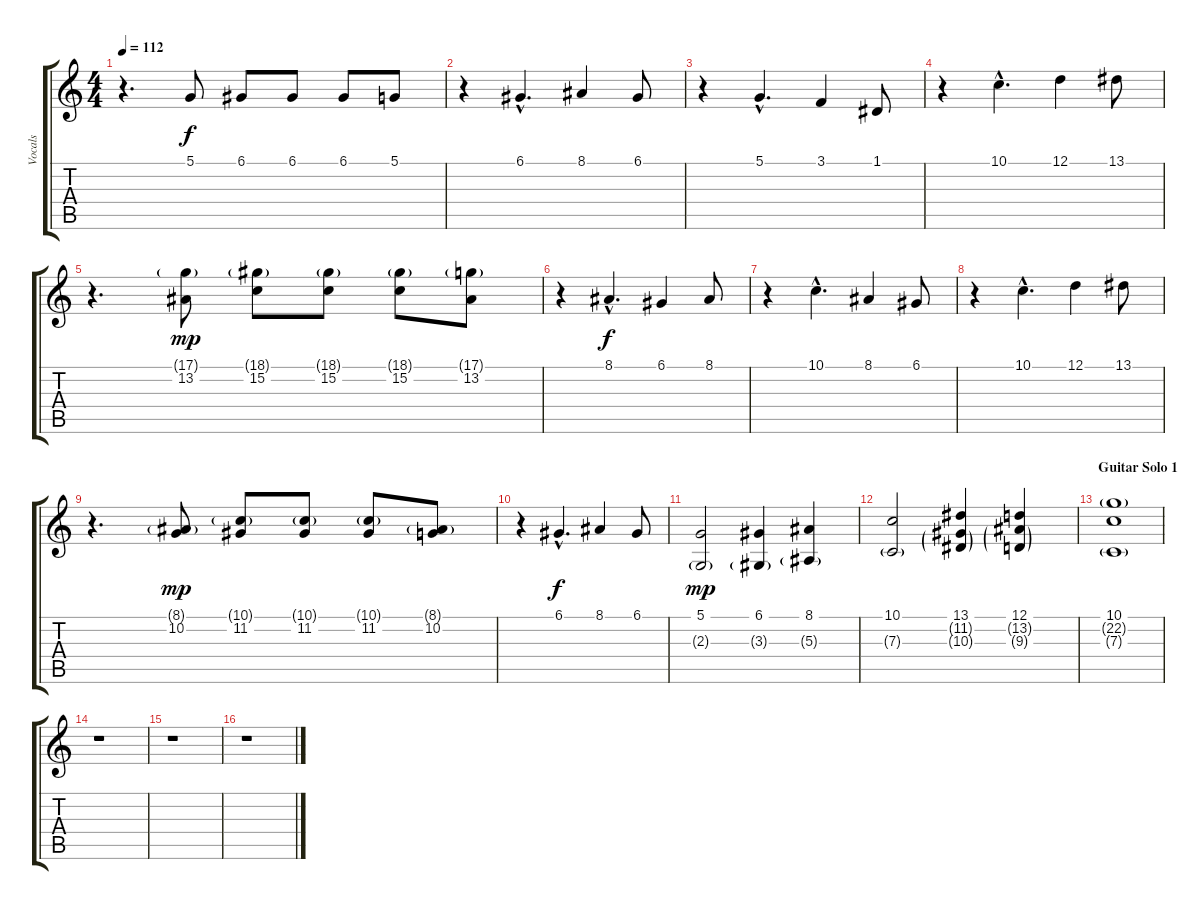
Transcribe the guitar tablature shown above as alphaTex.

\track ("Vocals" "Vocals") {instrument lead6voice}
\staff {score tabs}
\tuning (D4 A3 F3 C3 G2 D2) {hide}
\ts (4 4)
\tempo 112
\clef g2
\ks c
r.4{d dy f} 5.1.8 6.1.8 6.1.8 6.1.8 5.1.8 |
r.4 6.1{hac}.4{d} 8.1.4 6.1.8 |
r.4 5.1{hac}.4{d} 3.1.4 1.1.8 |
r.4 10.1{hac}.4{d} 12.1.4 13.1.8 |
r.4{d} (17.1{g} 13.2).8{dy mp} (18.1{g} 15.2).8 (18.1{g} 15.2).8 (18.1{g} 15.2).8 (17.1{g} 13.2).8 |
r.4 8.1{hac}.4{d dy f} 6.1.4 8.1.8 |
r.4 10.1{hac}.4{d} 8.1.4 6.1.8 |
r.4 10.1{hac}.4{d} 12.1.4 13.1.8 |
r.4{d} (8.1{g} 10.2).8{dy mp} (10.1{g} 11.2).8 (10.1{g} 11.2).8 (10.1{g} 11.2).8 (8.1{g} 10.2).8 |
r.4 6.1{hac}.4{d dy f} 8.1.4 6.1.8 |
(5.1 2.3{g}).2{dy mp} (6.1 3.3{g}).4 (8.1 5.3{g}).4 |
(10.1 7.3{g}).2 (13.1 11.2{g} 10.3{g}).4 (12.1 13.2{g} 9.3{g}).4 |
\section ("" "Guitar Solo 1")
(10.1 22.2{g} 7.3{g}).1 |
r.1 |
r.1 |
r.1
